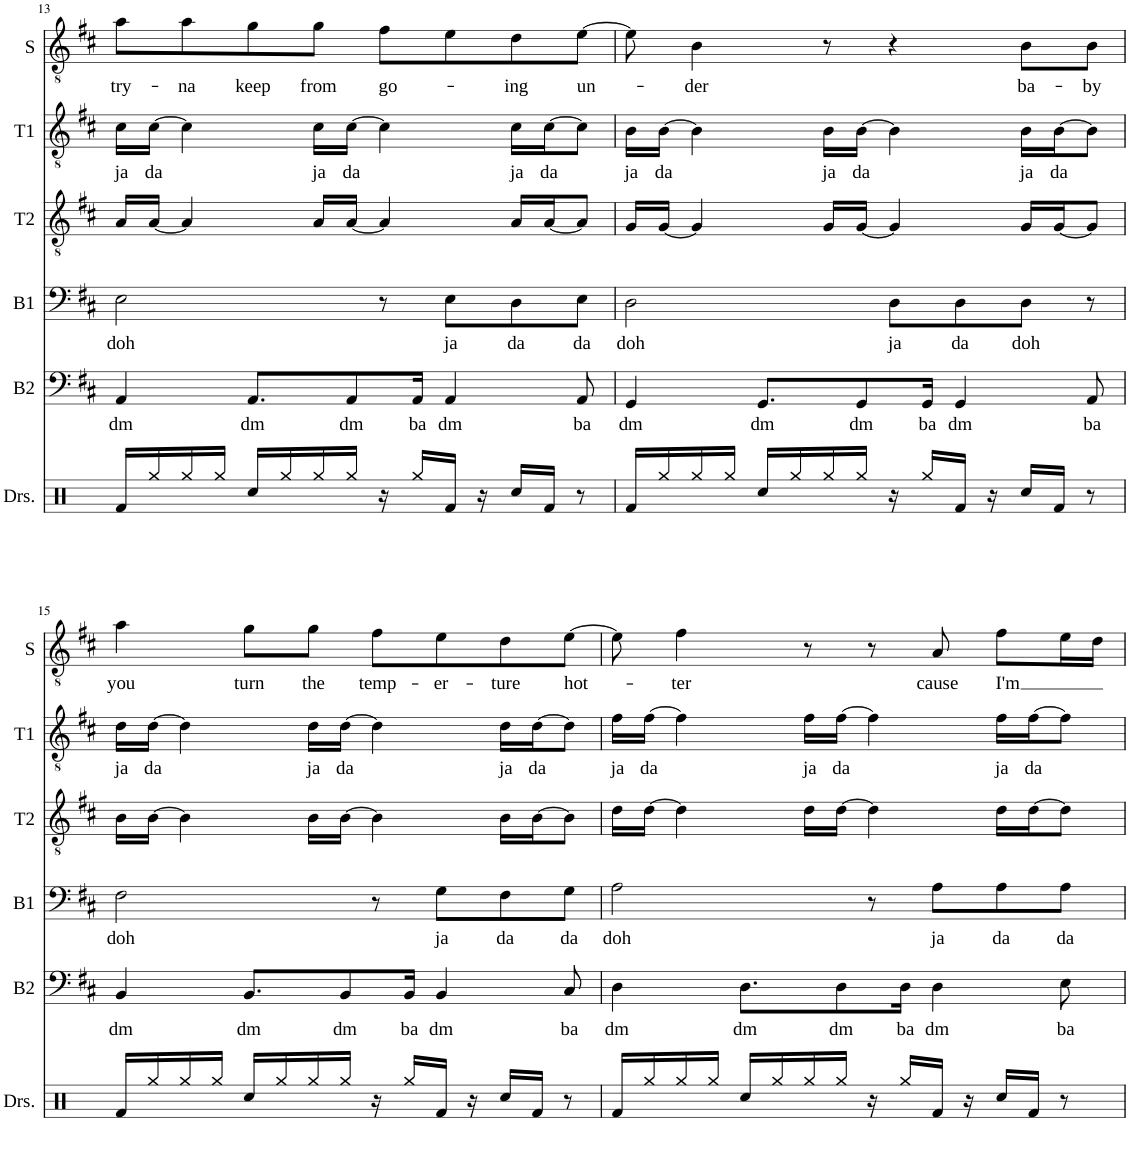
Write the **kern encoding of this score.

**kern	**kern	**text	**kern	**text	**kern	**kern	**text	**kern	**text
*part6	*part5	*part5	*part4	*part4	*part3	*part2	*part2	*part1	*part1
*staff6	*staff5	*staff5	*staff4	*staff4	*staff3	*staff2	*staff2	*staff1	*staff1
*I"Drumset	*I"Bass	*	*I"Baritone	*	*I"Tenor 2	*I"Tenor 1	*	*I"Solo	*
*I'Drs.	*I'B2	*	*I'B1	*	*I'T2	*I'T1	*	*I'S	*
!!LO:PB:g=z
*clefX	*clefF4	*	*clefF4	*	*clefGv2	*clefGv2	*	*clefGv2	*
*k[]	*k[f#c#]	*	*k[f#c#]	*	*k[f#c#]	*k[f#c#]	*	*k[f#c#]	*
*M4/4	*M4/4	*	*M4/4	*	*M4/4	*M4/4	*	*M4/4	*
=13	=13	=13	=13	=13	=13	=13	=13	=13	=13
!	!	!LO:LY:b	!	!LO:LY:b	!	!	!LO:LY:b	!	!LO:LY:b
16Rf/LL	4AA/	dm	2E\	doh	16A/LL	16c#\LL	ja	8a\L	try-
!	!	!	!	!	!	!	!LO:LY:b	!	!
16Rgg/	.	.	.	.	[16A/JJ	[16c#\JJ	da	.	.
!	!	!	!	!	!	!	!	!	!LO:LY:b
16Rgg/	.	.	.	.	4A/]	4c#\]	.	8a\	-na
16Rgg/JJ	.	.	.	.	.	.	.	.	.
!	!	!LO:LY:b	!	!	!	!	!	!	!LO:LY:b
16Rcc/LL	8.AA/L	dm	.	.	.	.	.	8g\	keep
16Rgg/	.	.	.	.	.	.	.	.	.
!	!	!	!	!	!	!	!LO:LY:b	!	!LO:LY:b
16Rgg/	.	.	.	.	16A/LL	16c#\LL	ja	8g\J	from
!	!	!LO:LY:b	!	!	!	!	!LO:LY:b	!	!
16Rgg/JJ	8AA/	dm	.	.	[16A/JJ	[16c#\JJ	da	.	.
!	!	!	!	!	!	!	!	!	!LO:LY:b
16r	.	.	8r	.	4A/]	4c#\]	.	8f#\L	go-
!	!	!LO:LY:b	!	!	!	!	!	!	!
16Rgg/LL	16AA/Jk	ba	.	.	.	.	.	.	.
!	!	!LO:LY:b	!	!LO:LY:b	!	!	!	!	!
16Rf/JJ	4AA/	dm	8E\L	ja	.	.	.	8e\	.
16r	.	.	.	.	.	.	.	.	.
!	!	!	!	!LO:LY:b	!	!	!LO:LY:b	!	!LO:LY:b
16Rcc/LL	.	.	8D\	da	16A/LL	16c#\LL	ja	8d\	-ing
!	!	!	!	!	!	!	!LO:LY:b	!	!
16Rf/JJ	.	.	.	.	[16A/J	[16c#\J	da	.	.
!	!	!LO:LY:b	!	!LO:LY:b	!	!	!	!	!LO:LY:b
8r	8AA/	ba	8E\J	da	8A/J]	8c#\J]	.	[8e\J	un-
=14	=14	=14	=14	=14	=14	=14	=14	=14	=14
!	!	!LO:LY:b	!	!LO:LY:b	!	!	!LO:LY:b	!	!
16Rf/LL	4GG/	dm	2D\	doh	16G/LL	16B\LL	ja	8e\]	.
!	!	!	!	!	!	!	!LO:LY:b	!	!
16Rgg/	.	.	.	.	[16G/JJ	[16B\JJ	da	.	.
!	!	!	!	!	!	!	!	!	!LO:LY:b
16Rgg/	.	.	.	.	4G/]	4B\]	.	4B\	-der
16Rgg/JJ	.	.	.	.	.	.	.	.	.
!	!	!LO:LY:b	!	!	!	!	!	!	!
16Rcc/LL	8.GG/L	dm	.	.	.	.	.	.	.
16Rgg/	.	.	.	.	.	.	.	.	.
!	!	!	!	!	!	!	!LO:LY:b	!	!
16Rgg/	.	.	.	.	16G/LL	16B\LL	ja	8r	.
!	!	!LO:LY:b	!	!	!	!	!LO:LY:b	!	!
16Rgg/JJ	8GG/	dm	.	.	[16G/JJ	[16B\JJ	da	.	.
!	!	!	!	!LO:LY:b	!	!	!	!	!
16r	.	.	8D\L	ja	4G/]	4B\]	.	4r	.
!	!	!LO:LY:b	!	!	!	!	!	!	!
16Rgg/LL	16GG/Jk	ba	.	.	.	.	.	.	.
!	!	!LO:LY:b	!	!LO:LY:b	!	!	!	!	!
16Rf/JJ	4GG/	dm	8D\	da	.	.	.	.	.
16r	.	.	.	.	.	.	.	.	.
!	!	!	!	!LO:LY:b	!	!	!LO:LY:b	!	!LO:LY:b
16Rcc/LL	.	.	8D\J	doh	16G/LL	16B\LL	ja	8B\L	ba-
!	!	!	!	!	!	!	!LO:LY:b	!	!
16Rf/JJ	.	.	.	.	[16G/J	[16B\J	da	.	.
!	!	!LO:LY:b	!	!	!	!	!	!	!LO:LY:b
8r	8AA/	ba	8r	.	8G/J]	8B\J]	.	8B\J	-by
!!LO:LB:g=z
=15	=15	=15	=15	=15	=15	=15	=15	=15	=15
!	!	!LO:LY:b	!	!LO:LY:b	!	!	!LO:LY:b	!	!LO:LY:b
16Rf/LL	4BB/	dm	2F#\	doh	16B\LL	16d\LL	ja	4a\	you
!	!	!	!	!	!	!	!LO:LY:b	!	!
16Rgg/	.	.	.	.	[16B\JJ	[16d\JJ	da	.	.
16Rgg/	.	.	.	.	4B\]	4d\]	.	.	.
16Rgg/JJ	.	.	.	.	.	.	.	.	.
!	!	!LO:LY:b	!	!	!	!	!	!	!LO:LY:b
16Rcc/LL	8.BB/L	dm	.	.	.	.	.	8g\L	turn
16Rgg/	.	.	.	.	.	.	.	.	.
!	!	!	!	!	!	!	!LO:LY:b	!	!LO:LY:b
16Rgg/	.	.	.	.	16B\LL	16d\LL	ja	8g\J	the
!	!	!LO:LY:b	!	!	!	!	!LO:LY:b	!	!
16Rgg/JJ	8BB/	dm	.	.	[16B\JJ	[16d\JJ	da	.	.
!	!	!	!	!	!	!	!	!	!LO:LY:b
16r	.	.	8r	.	4B\]	4d\]	.	8f#\L	temp-
!	!	!LO:LY:b	!	!	!	!	!	!	!
16Rgg/LL	16BB/Jk	ba	.	.	.	.	.	.	.
!	!	!LO:LY:b	!	!LO:LY:b	!	!	!	!	!LO:LY:b
16Rf/JJ	4BB/	dm	8G\L	ja	.	.	.	8e\	-er-
16r	.	.	.	.	.	.	.	.	.
!	!	!	!	!LO:LY:b	!	!	!LO:LY:b	!	!LO:LY:b
16Rcc/LL	.	.	8F#\	da	16B\LL	16d\LL	ja	8d\	-ture
!	!	!	!	!	!	!	!LO:LY:b	!	!
16Rf/JJ	.	.	.	.	[16B\J	[16d\J	da	.	.
!	!	!LO:LY:b	!	!LO:LY:b	!	!	!	!	!LO:LY:b
8r	8C#/	ba	8G\J	da	8B\J]	8d\J]	.	[8e\J	hot-
=16	=16	=16	=16	=16	=16	=16	=16	=16	=16
!	!	!LO:LY:b	!	!LO:LY:b	!	!	!LO:LY:b	!	!
16Rf/LL	4D\	dm	2A\	doh	16d\LL	16f#\LL	ja	8e\]	.
!	!	!	!	!	!	!	!LO:LY:b	!	!
16Rgg/	.	.	.	.	[16d\JJ	[16f#\JJ	da	.	.
!	!	!	!	!	!	!	!	!	!LO:LY:b
16Rgg/	.	.	.	.	4d\]	4f#\]	.	4f#\	-ter
16Rgg/JJ	.	.	.	.	.	.	.	.	.
!	!	!LO:LY:b	!	!	!	!	!	!	!
16Rcc/LL	8.D\L	dm	.	.	.	.	.	.	.
16Rgg/	.	.	.	.	.	.	.	.	.
!	!	!	!	!	!	!	!LO:LY:b	!	!
16Rgg/	.	.	.	.	16d\LL	16f#\LL	ja	8r	.
!	!	!LO:LY:b	!	!	!	!	!LO:LY:b	!	!
16Rgg/JJ	8D\	dm	.	.	[16d\JJ	[16f#\JJ	da	.	.
16r	.	.	8r	.	4d\]	4f#\]	.	8r	.
!	!	!LO:LY:b	!	!	!	!	!	!	!
16Rgg/LL	16D\Jk	ba	.	.	.	.	.	.	.
!	!	!LO:LY:b	!	!LO:LY:b	!	!	!	!	!LO:LY:b
16Rf/JJ	4D\	dm	8A\L	ja	.	.	.	8A/	cause
16r	.	.	.	.	.	.	.	.	.
!	!	!	!	!LO:LY:b	!	!	!LO:LY:b	!	!LO:LY:b
16Rcc/LL	.	.	8A\	da	16d\LL	16f#\LL	ja	8f#\L	I'm
!	!	!	!	!	!	!	!LO:LY:b	!	!
16Rf/JJ	.	.	.	.	[16d\J	[16f#\J	da	.	.
!	!	!LO:LY:b	!	!LO:LY:b	!	!	!	!	!
8r	8E\	ba	8A\J	da	8d\J]	8f#\J]	.	16e\L	.
.	.	.	.	.	.	.	.	16d\JJ	.
=	=	=	=	=	=	=	=	=	=
*-	*-	*-	*-	*-	*-	*-	*-	*-	*-
